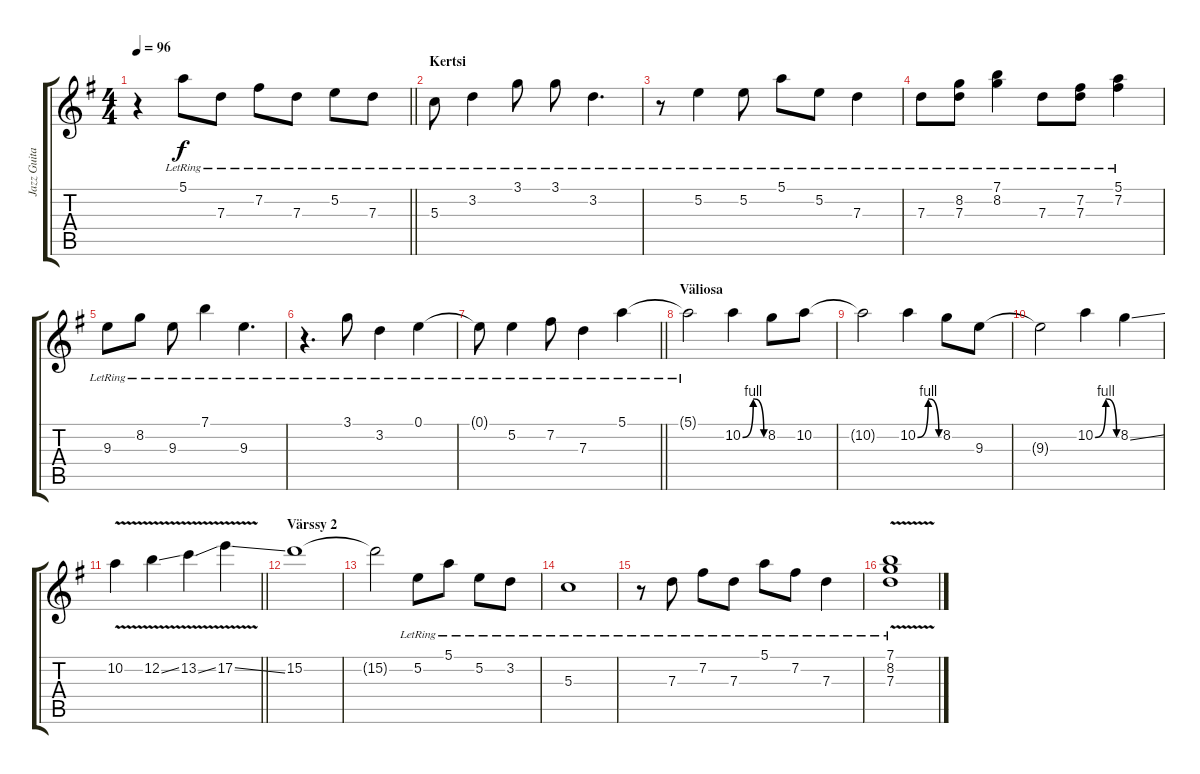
\track ("Jazz Guitar" "Jazz Guita") {instrument electricguitarjazz}
\staff {score tabs}
\tuning (E4 B3 G3 D3 A2 E2) {hide}
\ts (4 4)
\tempo 96
\clef g2
\barLineRight lightlight
\ks g
r.4{dy f} 5.1{lr}.8 7.3{lr}.8 7.2{lr}.8 7.3{lr}.8 5.2{lr}.8 7.3{lr}.8 |
\section ("" "Kertsi")
5.3{lr}.8 3.2{lr}.4 3.1{lr}.8 3.1{lr}.8 3.2{lr}.4{d} |
r.8 5.2{lr}.4 5.2{lr}.8 5.1{lr}.8 5.2{lr}.8 7.3{lr}.4 |
7.3{lr}.8 (8.2{lr} 7.3{lr}).8 (7.1{lr} 8.2{lr}).4 7.3{lr}.8 (7.2{lr} 7.3{lr}).8 (5.1{lr} 7.2{lr}).4 |
9.3{lr}.8 8.2{lr}.8 9.3{lr}.8 7.1{lr}.4 9.3{lr}.4{d} |
r.4{d} 3.1{lr}.8 3.2{lr}.4 0.1{lr}.4 |
\barLineRight lightlight
0.1{lr t}.8 5.2{lr}.4 7.2{lr}.8 7.3{lr}.4 5.1{lr}.4 |
\section ("" "Väliosa")
5.1{lr t}.2 10.2{be (custom 0 0 0 0 30 4 30 4 60 0)}.4 8.2.8 10.2.8 |
10.2{t}.2 10.2{be (custom 0 0 0 0 30 4 30 4 60 0)}.4 8.2.8 9.3.8 |
9.3{t}.2 10.2{be (custom 0 0 0 0 30 4 30 4 60 0)}.4 8.2{ss}.4 |
\barLineRight lightlight
10.2{v}.4 12.2{v ss}.4 13.2{v ss}.4 17.2{v ss}.4 |
\section ("" "Värssy 2")
15.2.1 |
15.2{t}.2 5.2{lr}.8 5.1{lr}.8 5.2{lr}.8 3.2{lr}.8 |
5.3{lr}.1 |
r.8 7.3{lr}.8 7.2{lr}.8 7.3{lr}.8 5.1{lr}.8 7.2{lr}.8 7.3{lr}.4 |
(7.1{v lr} 8.2{v lr} 7.3{v lr}).1
